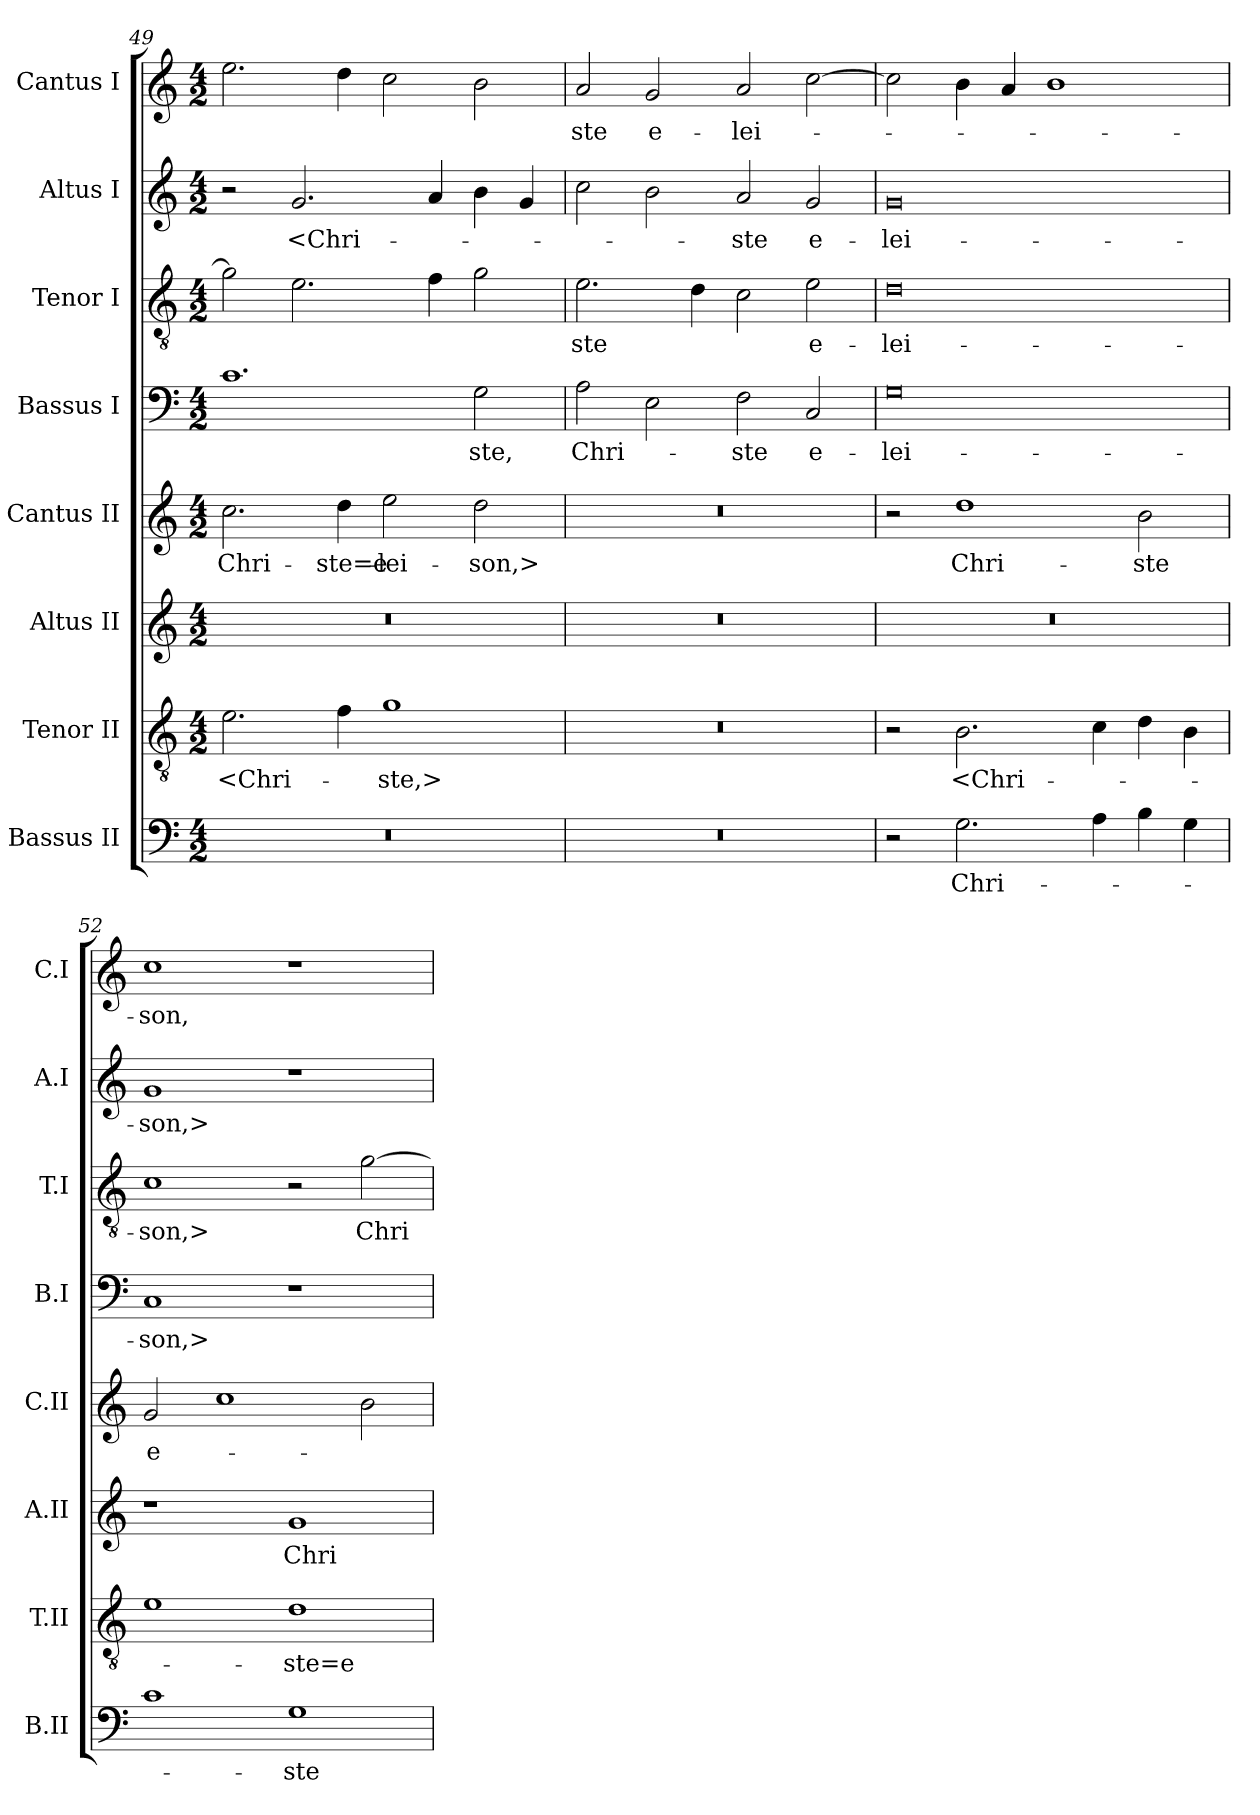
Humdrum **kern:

**kern	**text	**kern	**text	**kern	**text	**kern	**text	**kern	**text	**kern	**text	**kern	**text	**kern	**text
*part8	*part8	*part7	*part7	*part6	*part6	*part5	*part5	*part4	*part4	*part3	*part3	*part2	*part2	*part1	*part1
*staff8	*staff8	*staff7	*staff7	*staff6	*staff6	*staff5	*staff5	*staff4	*staff4	*staff3	*staff3	*staff2	*staff2	*staff1	*staff1
*I"Bassus II	*	*I"Tenor II	*	*I"Altus II	*	*I"Cantus II	*	*I"Bassus I	*	*I"Tenor I	*	*I"Altus I	*	*I"Cantus I	*
*I'B.II	*	*I'T.II	*	*I'A.II	*	*I'C.II	*	*I'B.I	*	*I'T.I	*	*I'A.I	*	*I'C.I	*
*clefF4	*	*clefGv2	*	*clefG2	*	*clefG2	*	*clefF4	*	*clefGv2	*	*clefG2	*	*clefG2	*
*	*	*ITrd7c12	*	*	*	*	*	*	*	*ITrd7c12	*	*	*	*	*
*k[]	*	*k[]	*	*k[]	*	*k[]	*	*k[]	*	*k[]	*	*k[]	*	*k[]	*
*C:	*	*C:	*	*C:	*	*C:	*	*C:	*	*C:	*	*C:	*	*C:	*
*M4/2	*	*M4/2	*	*M4/2	*	*M4/2	*	*M4/2	*	*M4/2	*	*M4/2	*	*M4/2	*
=49	=49	=49	=49	=49	=49	=49	=49	=49	=49	=49	=49	=49	=49	=49	=49
0r	.	2.E\	<Chri-	0r	.	2.cc\	Chri-	1.c\	.	2G\]	.	2r	.	2.ee\	.
.	.	.	.	.	.	.	.	.	.	2.E\	.	2.g/	<Chri-	.	.
.	.	4F\	.	.	.	4dd\	-ste=e-	.	.	.	.	.	.	4dd\	.
.	.	1G\	-ste,>	.	.	2ee\	-lei-	.	.	.	.	.	.	2cc\	.
.	.	.	.	.	.	.	.	.	.	4F\	.	4a/	.	.	.
.	.	.	.	.	.	2dd\	-son,>	2G\	-ste,	2G\	.	4b\	.	2b\	.
.	.	.	.	.	.	.	.	.	.	.	.	4g/	.	.	.
=50	=50	=50	=50	=50	=50	=50	=50	=50	=50	=50	=50	=50	=50	=50	=50
0r	.	0r	.	0r	.	0r	.	2A\	Chri-	2.E\	-ste	2cc\	.	2a/	-ste
.	.	.	.	.	.	.	.	2E\	.	.	.	2b\	.	2g/	e-
.	.	.	.	.	.	.	.	.	.	4D\	.	.	.	.	.
.	.	.	.	.	.	.	.	2F\	-ste	2C\	.	2a/	-ste	2a/	-lei-
.	.	.	.	.	.	.	.	2C/	e-	2E\	e-	2g/	e-	[2cc\	.
=51	=51	=51	=51	=51	=51	=51	=51	=51	=51	=51	=51	=51	=51	=51	=51
2r	.	2r	.	0r	.	2r	.	0G\	-lei-	0D\	-lei-	0g/	-lei-	2cc\]	.
2.G\	Chri-	2.BB\	<Chri-	.	.	1dd\	Chri-	.	.	.	.	.	.	4b\	.
.	.	.	.	.	.	.	.	.	.	.	.	.	.	4a/	.
.	.	.	.	.	.	.	.	.	.	.	.	.	.	1b\	.
4A\	.	4C\	.	.	.	.	.	.	.	.	.	.	.	.	.
4B\	.	4D\	.	.	.	2b\	-ste	.	.	.	.	.	.	.	.
4G\	.	4BB\	.	.	.	.	.	.	.	.	.	.	.	.	.
=52	=52	=52	=52	=52	=52	=52	=52	=52	=52	=52	=52	=52	=52	=52	=52
1c\	.	1E\	.	1r	.	2g/	e-	1C/	-son,>	1C\	-son,>	1g/	-son,>	1cc\	-son,
.	.	.	.	.	.	1cc\	.	.	.	.	.	.	.	.	.
1G\	-ste	1D\	-ste=e-	1g/	Chri-	.	.	1r	.	2r	.	1r	.	1r	.
.	.	.	.	.	.	2b\	.	.	.	[2G\	Chri-	.	.	.	.
=	=	=	=	=	=	=	=	=	=	=	=	=	=	=	=
*-	*-	*-	*-	*-	*-	*-	*-	*-	*-	*-	*-	*-	*-	*-	*-
